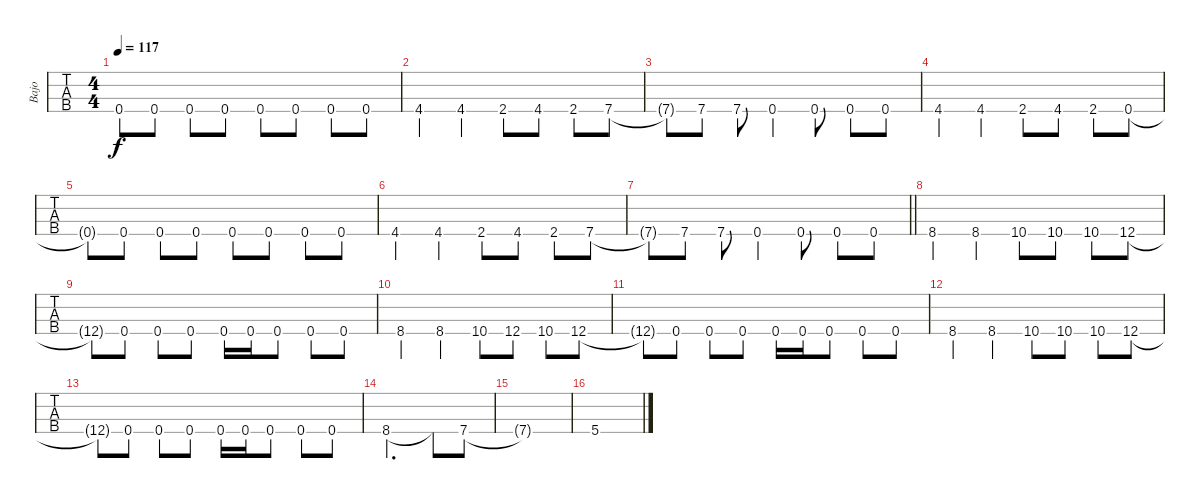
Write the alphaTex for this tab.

\track ("Bajo" "Bajo") {instrument electricbassfinger}
\staff {tabs}
\tuning (F2 C2 G1 C1) {hide}
\ts (4 4)
\tempo 117
\clef f4
\ks c
0.4{t}.8{dy f} 0.4{st}.8 0.4{st}.8 0.4{st}.8 0.4{st}.8 0.4{st}.8 0.4{st}.8 0.4{st}.8 |
4.4.4 4.4.4 2.4.8 4.4.8 2.4.8 7.4.8 |
7.4{t}.8 7.4.8 7.4.8 0.4.4 0.4.8 0.4.8 0.4.8 |
4.4.4 4.4.4 2.4.8 4.4.8 2.4.8 0.4.8 |
0.4{t}.8 0.4{st}.8 0.4{st}.8 0.4{st}.8 0.4{st}.8 0.4{st}.8 0.4{st}.8 0.4{st}.8 |
4.4.4 4.4.4 2.4.8 4.4.8 2.4.8 7.4.8 |
\barLineRight lightlight
7.4{t}.8 7.4.8 7.4.8 0.4.4 0.4.8 0.4.8 0.4.8 |
8.4.4 8.4.4 10.4.8 10.4.8 10.4.8 12.4.8 |
12.4{t}.8 0.4.8 0.4.8 0.4.8 0.4.16 0.4.16 0.4.8 0.4.8 0.4.8 |
8.4.4 8.4.4 10.4.8 12.4.8 10.4.8 12.4.8 |
12.4{t}.8 0.4.8 0.4.8 0.4.8 0.4.16 0.4.16 0.4.8 0.4.8 0.4.8 |
8.4.4 8.4.4 10.4.8 10.4.8 10.4.8 12.4.8 |
12.4{t}.8 0.4.8 0.4.8 0.4.8 0.4.16 0.4.16 0.4.8 0.4.8 0.4.8 |
8.4.2{d} 8.4{t}.8 7.4.8 |
7.4{t}.1 |
5.4.1
